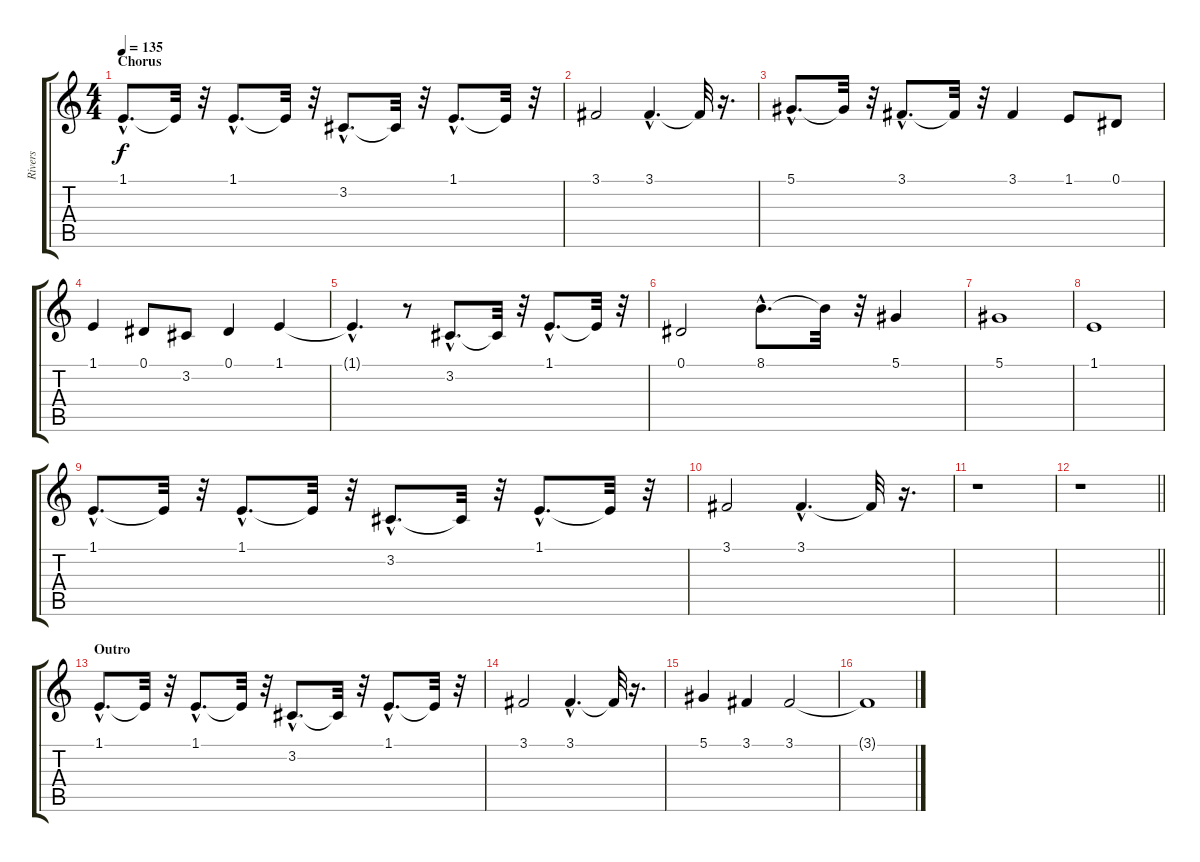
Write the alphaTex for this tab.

\track ("Rivers" "Rivers") {instrument clarinet}
\staff {score tabs}
\tuning (Eb4 Bb3 Gb3 Db3 Ab2 Eb2) {hide}
\ts (4 4)
\section ("" "Chorus")
\tempo 135
\clef g2
\ks c
1.1{hac}.8{d dy f} 1.1{t}.32 r.32 1.1{hac}.8{d} 1.1{t}.32 r.32 3.2{hac}.8{d} 3.2{t}.32 r.32 1.1{hac}.8{d} 1.1{t}.32 r.32 |
3.1.2 3.1{hac}.4{d} 3.1{t}.32 r.16{d} |
5.1{hac}.8{d} 5.1{t}.32 r.32 3.1{hac}.8{d} 3.1{t}.32 r.32 3.1.4 1.1.8 0.1.8 |
1.1.4 0.1.8 3.2.8 0.1.4 1.1.4 |
1.1{hac t}.4{d} r.8 3.2{hac}.8{d} 3.2{t}.32 r.32 1.1{hac}.8{d} 1.1{t}.32 r.32 |
0.1.2 8.1{hac}.8{d} 8.1{t}.32 r.32 5.1.4 |
5.1.1 |
1.1.1 |
1.1{hac}.8{d} 1.1{t}.32 r.32 1.1{hac}.8{d} 1.1{t}.32 r.32 3.2{hac}.8{d} 3.2{t}.32 r.32 1.1{hac}.8{d} 1.1{t}.32 r.32 |
3.1.2 3.1{hac}.4{d} 3.1{t}.32 r.16{d} |
r.1 |
\barLineRight lightlight
r.1 |
\section ("" "Outro")
1.1{hac}.8{d} 1.1{t}.32 r.32 1.1{hac}.8{d} 1.1{t}.32 r.32 3.2{hac}.8{d} 3.2{t}.32 r.32 1.1{hac}.8{d} 1.1{t}.32 r.32 |
3.1.2 3.1{hac}.4{d} 3.1{t}.32 r.16{d} |
5.1.4 3.1.4 3.1.2 |
3.1{t}.1
